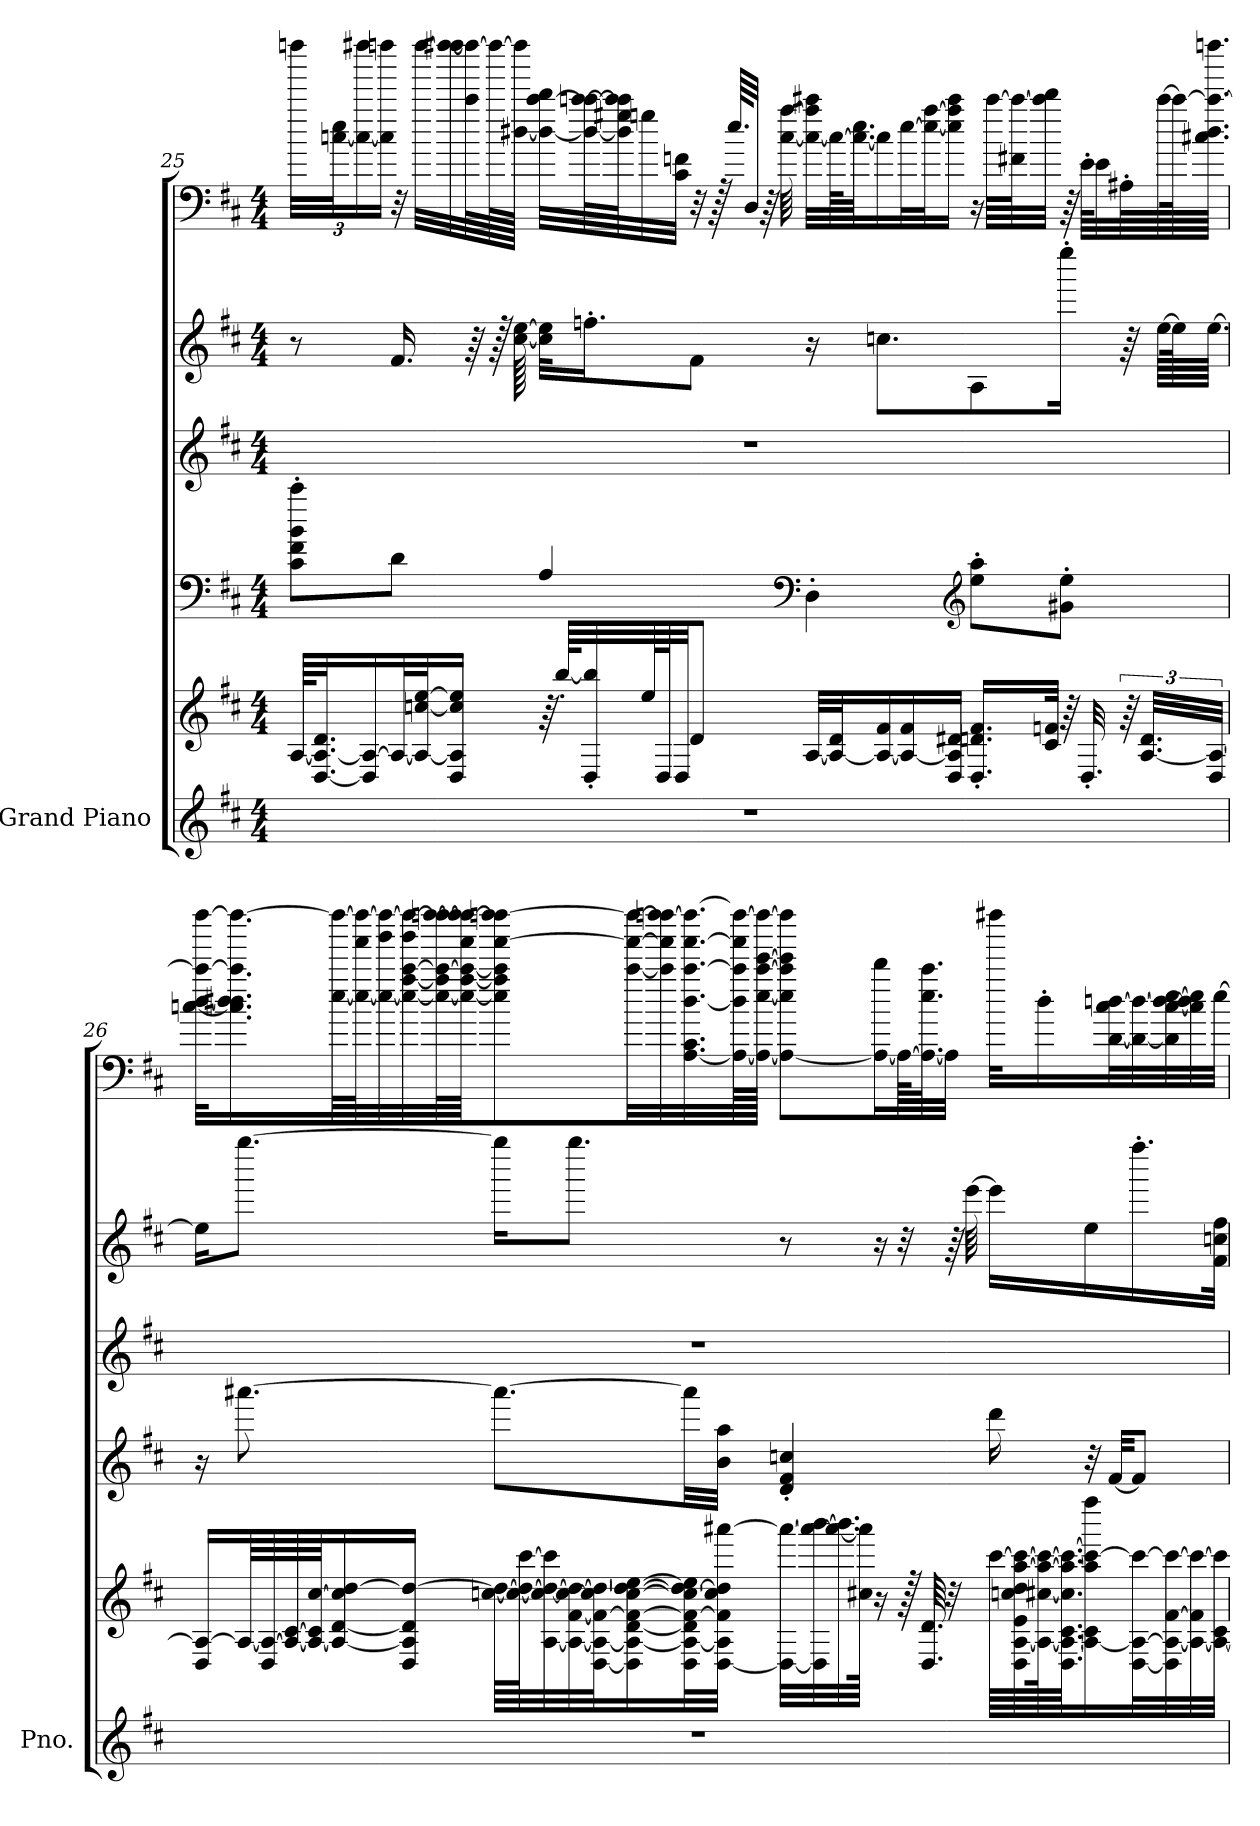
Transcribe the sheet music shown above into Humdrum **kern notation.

**kern	**kern	**kern	**kern	**kern	**kern
*part1	*part1	*part1	*part1	*part1	*part1
*staff6	*staff5	*staff4	*staff3	*staff2	*staff1
*I"Grand Piano	*	*	*	*	*
*I'Pno.	*	*	*	*	*
!!LO:LB:g=z
*clefG2	*clefG2	*clefF4	*clefG2	*clefG2	*clefF4
*k[f#c#]	*k[f#c#]	*k[f#c#]	*k[f#c#]	*k[f#c#]	*k[f#c#]
*M4/4	*M4/4	*M4/4	*M4/4	*M4/4	*M4/4
*	*	*	*	*	*Xbrackettup
=25	=25	=25	=25	=25	=25
1r	[64A/KLLL	8c#\' 8f#\' 8b\' 8ccc#\'L	1r	8r	48ffffn\LLL
.	[32.D/ 32.A/_ 32.d/J	.	.	.	.
.	.	.	.	.	[48ccn\ 48ee\J
.	.	.	.	.	24cc\_ 24ffff#X\
.	16D/] 16A/_	.	.	.	.
.	.	.	.	.	24cc\] 24ffffn\JJ
.	32A/L_	8d\J	.	16.f#/	32r
.	32A/_ [32ccn/ [32ee/J	.	.	.	[32ffff\LLL
.	16D/ 16A/] 16cc/] 16ee/]JJ	.	.	.	32ffffn\_ 32ffff#X\
.	.	.	.	64r	64ccc#\ 64ffff\_L
.	.	.	.	128r	128ffff\L_
.	.	.	.	[128cc#\ [128ee\	[128dd#X\ 128ffff\]JJJJJ
.	64r	4A/	.	32cc#\] 32ee\]KLL	32dd#\_ [32ccc#\ 32ddd\LLL
.	[64bb'/KLLL	.	.	.	.
.	32D/' 32bb/]'	.	.	16.ffn'\J	64dd#\_ [64cccn\ 64ccc#\_L
.	.	.	.	.	64dd#\] 64gg#X\ 64ccc\] 64ccc#\]J
.	64ee/L	.	.	.	32ggn\
*	*	*clefF4	*	*	*
.	64D/J	.	.	.	.
.	32D/JJ	.	.	.	32c#\ 32fn\JJJ
.	8d/J	.	.	8f#\J	32r
.	.	.	.	.	128r
.	.	.	.	.	64.ee/KLLL
.	.	.	.	.	32D/JJJ
.	.	.	.	.	64r
.	.	.	.	.	[64cc\ [64aa\
.	[32A/LLL	4D'\	.	16r	32cc\_ 32aa\] 32ccc#X\LLL
.	32A/_ 32d/J	.	.	.	128cc\KL_
.	.	.	.	.	64.cc\_ 64.ee\JJ
.	16A/_ 16f#/	.	.	8.ccn\L	16cc\]
.	16A/_ 16f#/	.	.	.	[32ee\L
.	.	.	.	.	32ee\_ [32aa\J
.	16D/ 16A/] 16d#X/JJ	.	.	.	16ee\] 16aa\] 16ccc#\JJ
*	*	*clefG2	*	*	*
.	16.D/' 16.dn/' 16.f#/'LL	8ee\' 8aa\'L	.	8A\	16r
.	.	.	.	.	[64ccc#\LLLL
.	.	.	.	.	64f#X\ 64ccc#\_J
.	32c#/ 32fn/JJk	.	.	.	32ccc#\] 32ddd\JJJ
.	64r	8g#X\' 8ee\'J	.	16eeee'\Jk	64r
.	32.D'/	.	.	.	64e'\KLLL
.	.	.	.	.	32e\
.	96r	.	.	64r	64A#X'\L
.	[48.A/ 48.d/LLL	.	.	.	.
.	.	.	.	[64ee\LLLL	[64ccc#\
.	.	.	.	128ee\K]	128ccc#\K_
.	.	.	.	[64.ee\JJJJ	64.cc#X\ 64.dd#\ 64.ccc#\_ 64.ffffn\JJJJ
.	48D/ 48A/_JJJ	.	.	.	.
!!LO:LB:g=z
=26	=26	=26	=26	=26	=26
1r	16D/ 16A/_LL	16r	1r	16ee\KL]	[32ccn\ [32dd\ 32ccc#\_ [32ffff#\KLL
.	.	.	.	.	16.cc\] 16.ddn\] 16.dd#X\ 16.ccc#\] 16.ffff#\_
.	64A/LL_	[8.aaa#X\	.	[8.gggg\J	.
.	64D/ 64A/_	.	.	.	.
.	64A/_ [64c#/	.	.	.	.
.	64A/_ 64c#/] [64cc#/JJ	.	.	.	.
.	16A/_ [16d/ 16cc#/] [16dd/	.	.	.	[64ee\ 64ffff#\_LL
.	.	.	.	.	64ee\_ 64aaa\ 64ffff#\_J
.	.	.	.	.	32ee\_ 32bbb\ 32ffff#\_
.	16D/ 16A/] 16d/] 16dd/_JJ	.	.	.	32ee\_ [32aa\ [32ccc#\ 32bbb\ 32ffff#\_
.	.	.	.	.	64ee\_ 64aa\] 64ccc#\_ [64ffffn\ 64ffff#\_L
.	.	.	.	.	64ee\_ [64aa\ 64ccc#\_ 64aaa\ 64ffff\] 64ffff#\_JJJ
.	[64ccn\ 64dd\_LLLL	8.aaa#\L_	.	16gggg\KL]	8ee\] 8aa\] 8ccc#\] [8aaa\ 8ffffn\ 8ffff#\_
.	64cc\_ 64dd\_ [64ccc#\J	.	.	.	.
.	[32A\ 32cc\_ 32dd\_ 32ccc#\]	.	.	.	.
.	32A\_ [32f#\ 32cc\_ 32dd\_	.	.	8.gggg\J	.
.	[32D\ 32A\_ 32f#\_ 32cc\_ 32dd\_J	.	.	.	.
.	16D\] 16A\_ [16d\ 16f#\_ 16cc\_ 16dd\_ [16ee\	.	.	.	[32ccc#\ 32aaa\_ 32ffff#\_LL
.	.	.	.	.	32ccc#\] 32aaa\] 32ffffn\ 32ffff#\_
.	32D\ 32A\_ 32d\] 32f#\_ 32cc\_ 32dd\_ 32ee\]L	32aaa#\LL]	.	.	[32.A\ 32.c#\ [32.dd#\ [32.ccc#\ [32.aaa\ 32.ffff#\_
.	[32D\ 32A\] 32f#\] 32cc\] 32dd\] [32aaa#X\JJJ	32b\ 32aa\JJJ	.	.	.
.	.	.	.	.	128A\_ 128dd#\] 128ccc#\] 128aaa\] 128ffff#\_LL
.	.	.	.	.	128A\_ [128ee\ [128ccc#\ [128eee\ 128ffff#\_JJJJJ
.	32D\_ 32aaa#\_LLL	4d/' 4f#/' 4ccn/'	.	8r	8A\_ 8ee\] 8ccc#\] 8eee\] 8ffff#\]L
.	32D\] 32aaa#\_ [32bbb\	.	.	.	.
.	32.aaa#\_ 32.bbb\]	.	.	.	.
.	64cc#X\ 64aaa#\]JJJk	.	.	.	.
.	16r	.	.	16r	16A\_ 16ddd\L
.	128r	.	.	32r	128A\KLL_
.	64.D/ 64.d/	.	.	.	64.A\_ 64.ee\ 64.ccc#\J
.	32r	.	.	64r	32A\JJJ]
.	.	.	.	[64eee\	.
.	[64ccc#\LLLL	16ddd\	.	16eee\LL]	32ffff#X\KLL
.	64D\ [64A\ 64e\ 64ccn\ 64dd\ [64aa\ 64ccc#\_	.	.	.	.
.	128A\_ [128cc#X\ 128aa\_ 128ccc#\_K	.	.	.	16dd#'\
.	64.D\ 64.A\_ [64.c#\ 64.cc#\] 64.aa\_ 64.ccc#\_JJ	.	.	.	.
.	16A\_ 16c#\] 16aa\] 16ccc#\_ 16ffff#\	32r	.	16ee\	.
.	.	[32f#/KKL	.	.	[32d\ 32cc\ [32ddn\L
.	[32D\ 32A\_ 32ccc#\_L	8f#/J]	.	16.ffff#'\	32d\_ 32dd\_
.	32D\] 32A\_ [32f#\ 32ccc#\_	.	.	.	32d\] [32cc\ 32dd\_ [32ee\
.	32A\_ 32f#\] 32ccc#\_	.	.	.	32cc\] 32dd\] 32ee\]
.	32A\_ 32c#\ 32ccc#\]JJJ	.	.	32f#\ 32ccn\ 32ff#\JJk	[32ee\JJJ
=	=	=	=	=	=
*-	*-	*-	*-	*-	*-
